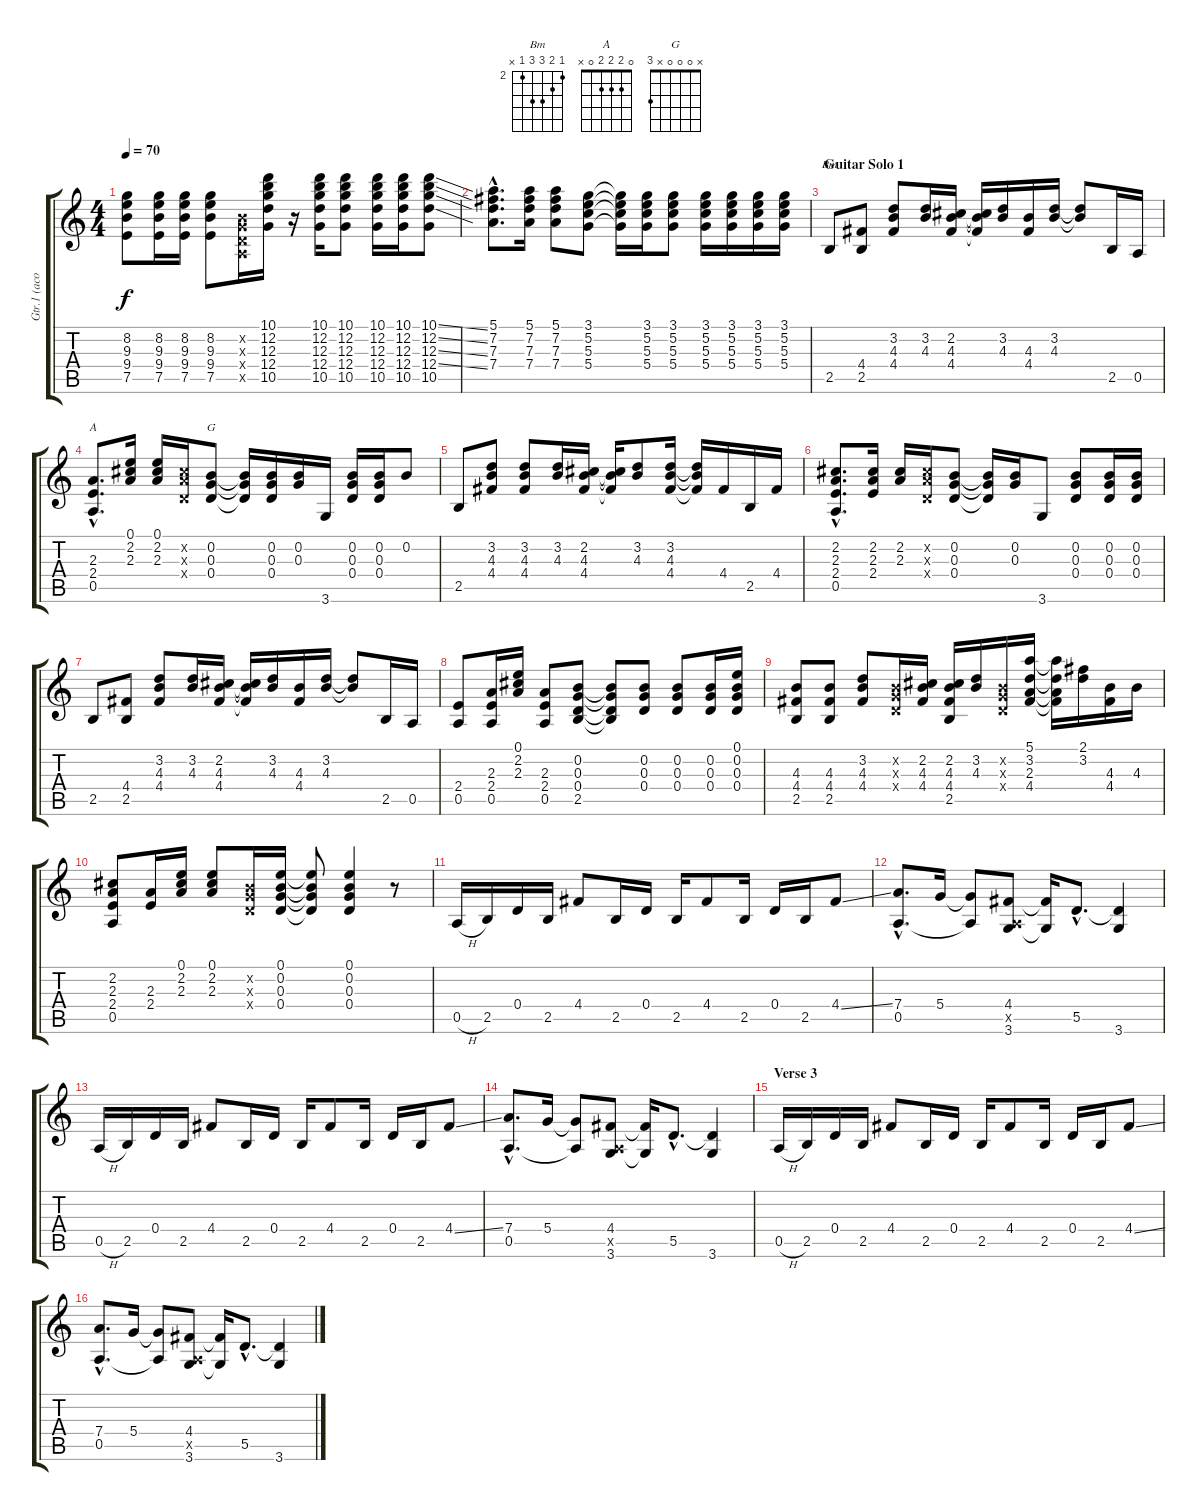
\track ("Gtr.1 (acoustic)" "Gtr.1 (aco") {instrument acousticguitarsteel}
\staff {score tabs}
\tuning (E4 B3 G3 D3 A2 E2) {hide}
\chord ("Bm" 2 3 4 4 2 x) {firstfret 2}
\chord ("A" 0 2 2 2 0 x)
\chord ("G" x 0 0 0 x 3)
\ts (4 4)
\tempo 70
\clef g2
\ks c
(8.2 9.3 9.4 7.5).8{dy f} (8.2 9.3 9.4 7.5).16 (8.2 9.3 9.4 7.5).16 (8.2 9.3 9.4 7.5).8 (0.2{x} 0.3{x} 0.4{x} 0.5{x}).16 (10.1 12.2 12.3 12.4 10.5).16 r.16 (10.1 12.2 12.3 12.4 10.5).16 (10.1 12.2 12.3 12.4 10.5).8 (10.1 12.2 12.3 12.4 10.5).16 (10.1 12.2 12.3 12.4 10.5).16 (10.1{ss} 12.2{ss} 12.3{ss} 12.4{ss} 10.5).8 |
(5.1{hac} 7.2{hac} 7.3{hac} 7.4{hac}).8{d} (5.1 7.2 7.3 7.4).16 (5.1 7.2 7.3 7.4).8 (3.1 5.2 5.3 5.4).8 (3.1{t} 5.2{t} 5.3{t} 5.4{t}).16 (3.1 5.2 5.3 5.4).16 (3.1 5.2 5.3 5.4).8 (3.1 5.2 5.3 5.4).16 (3.1 5.2 5.3 5.4).16 (3.1 5.2 5.3 5.4).16 (3.1 5.2 5.3 5.4).16 |
\section ("" "Guitar Solo 1")
2.5.8{ch "Bm"} (4.4 2.5).8 (3.2 4.3 4.4).8 (3.2 4.3).16 (2.2 4.3 4.4).16 (2.2{t} 4.3{t} 4.4{t}).16 (3.2 4.3).16 (4.3 4.4).16 (3.2 4.3).16 (3.2{t} 4.3{t}).8 2.5.16 0.5.16 |
(2.3{hac} 2.4{hac} 0.5{hac}).8{d ch "A"} (0.1 2.2 2.3).16 (0.1 2.2 2.3).16 (2.2{x} 2.3{x} 0.4{x}).16 (0.2 0.3 0.4).8{ch "G"} (0.2{t} 0.3{t} 0.4{t}).16 (0.2 0.3 0.4).16 (0.2 0.3).16 3.6.16 (0.2 0.3 0.4).16 (0.2 0.3 0.4).16 0.2.8 |
2.5.8 (3.2 4.3 4.4).8 (3.2 4.3 4.4).8 (3.2 4.3).16 (2.2 4.3 4.4).16 (2.2{t} 4.3{t} 4.4{t}).16 (3.2 4.3).8 (3.2 4.3 4.4).16 (3.2{t} 4.3{t} 4.4{t}).16 4.4.16 2.5.16 4.4.16 |
(2.2{hac} 2.3{hac} 2.4{hac} 0.5{hac}).8{d} (2.2 2.3 2.4).16 (2.2 2.3).16 (2.2{x} 2.3{x} 0.4{x}).16 (0.2 0.3 0.4).8 (0.2{t} 0.3{t} 0.4{t}).16 (0.2 0.3).16 3.6.8 (0.2 0.3 0.4).8 (0.2 0.3 0.4).16 (0.2 0.3 0.4).16 |
2.5.8 (4.4 2.5).8 (3.2 4.3 4.4).8 (3.2 4.3).16 (2.2 4.3 4.4).16 (2.2{t} 4.3{t} 4.4{t}).16 (3.2 4.3).16 (4.3 4.4).16 (3.2 4.3).16 (3.2{t} 4.3{t}).8 2.5.16 0.5.16 |
(2.4 0.5).8 (2.3 2.4 0.5).16 (0.1 2.2 2.3).16 (2.3 2.4 0.5).8 (0.2 0.3 0.4 2.5).8 (0.2{t} 0.3{t} 0.4{t} 2.5{t}).8 (0.2 0.3 0.4).8 (0.2 0.3 0.4).8 (0.2 0.3 0.4).16 (0.1 0.2 0.3 0.4).16 |
(4.3 4.4 2.5).8 (4.3 4.4 2.5).8 (3.2 4.3 4.4).8 (0.2{x} 0.3{x} 0.4{x}).16 (2.2 4.3 4.4).16 (2.2 4.3 4.4 2.5).16 (3.2 4.3).16 (0.2{x} 0.3{x} 0.4{x}).16 (5.1 3.2 2.3 4.4).16 (5.1{t} 3.2{t} 2.3{t} 4.4{t}).16 (2.1 3.2).16 (4.3 4.4).16 4.3.16 |
(2.2 2.3 2.4 0.5).8 (2.3 2.4).16 (0.1 2.2 2.3).16 (0.1 2.2 2.3).8 (0.2{x} 0.3{x} 0.4{x}).16 (0.1 0.2 0.3 0.4).16 (0.1{t} 0.2{t} 0.3{t} 0.4{t}).8 (0.1 0.2 0.3 0.4).4 r.8 |
0.5{h}.16 2.5.16 0.4.16 2.5.16 4.4.8 2.5.16 0.4.16 2.5.16 4.4.8 2.5.16 0.4.16 2.5.16 4.4{ss}.8 |
(7.4{hac} 0.5{hac}).8{d} 5.4.16 (5.4{t} 0.5{t}).8 (4.4 0.5{x} 3.6).8 (4.4{t} 3.6{t}).16 5.5{hac}.8{d} (5.5{t} 3.6).4 |
0.5{h}.16 2.5.16 0.4.16 2.5.16 4.4.8 2.5.16 0.4.16 2.5.16 4.4.8 2.5.16 0.4.16 2.5.16 4.4{ss}.8 |
(7.4{hac} 0.5{hac}).8{d} 5.4.16 (5.4{t} 0.5{t}).8 (4.4 0.5{x} 3.6).8 (4.4{t} 3.6{t}).16 5.5{hac}.8{d} (5.5{t} 3.6).4 |
\section ("" "Verse 3")
0.5{h}.16 2.5.16 0.4.16 2.5.16 4.4.8 2.5.16 0.4.16 2.5.16 4.4.8 2.5.16 0.4.16 2.5.16 4.4{ss}.8 |
(7.4{hac} 0.5{hac}).8{d} 5.4.16 (5.4{t} 0.5{t}).8 (4.4 0.5{x} 3.6).8 (4.4{t} 3.6{t}).16 5.5{hac}.8{d} (5.5{t} 3.6).4
